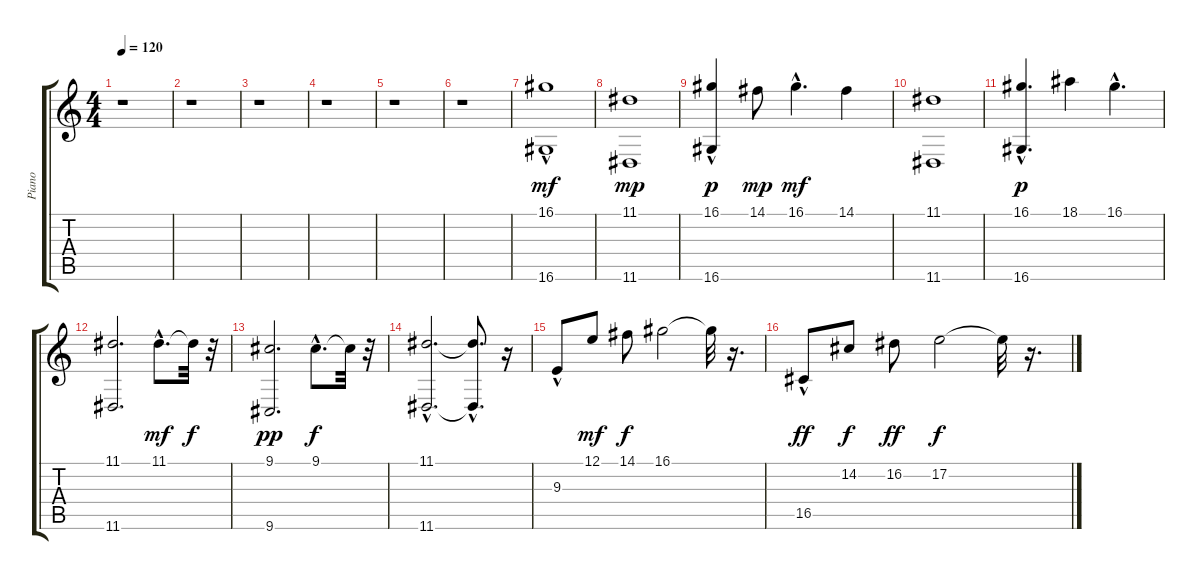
\track ("Piano" "Piano") {instrument acousticgrandpiano}
\staff {score tabs}
\tuning (E4 B3 G3 D3 A2 E2) {hide}
\ts (4 4)
\tempo 120
\clef g2
\ks c
r.1{dy f} |
r.1 |
r.1 |
r.1 |
r.1 |
r.1 |
(16.1 16.6{hac}).1{dy mf} |
(11.1 11.6).1{dy mp} |
(16.1 16.6{hac}).4{dy p} 14.1.8{dy mp} 16.1{hac}.4{d dy mf} 14.1.4 |
(11.1 11.6).1 |
(16.1{hac} 16.6).4{d dy p} 18.1.4 16.1{hac}.4{d} |
(11.1 11.6).2{d} 11.1{hac}.8{d dy mf} 11.1{t}.32{dy f} r.32 |
(9.1 9.6).2{d dy pp} 9.1{hac}.8{d dy f} 9.1{t}.32 r.32 |
(11.1{hac} 11.6{hac}).2{d} (11.1{hac t} 11.6{t}).8{d} r.16 |
9.3{hac}.8 12.1.8{dy mf} 14.1.8{dy f} 16.1.2 16.1{t}.32 r.16{d} |
16.5{hac}.8{dy ff} 14.2.8{dy f} 16.2.8{dy ff} 17.2.2{dy f} 17.2{t}.32 r.16{d}
